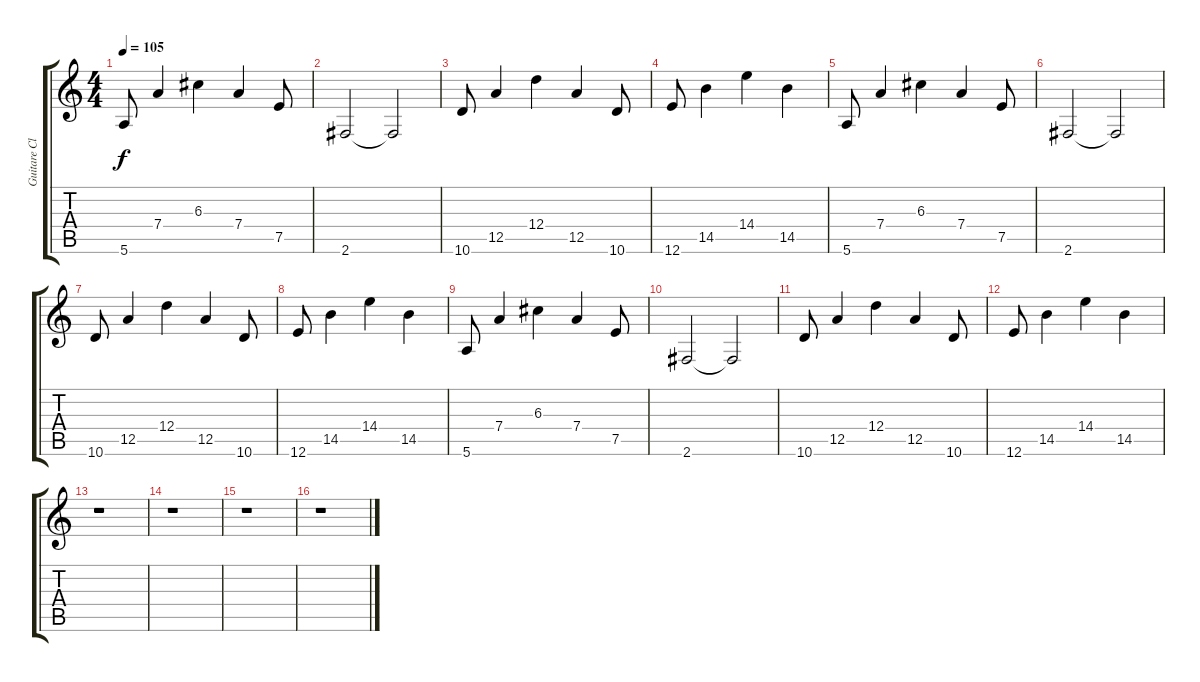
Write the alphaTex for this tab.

\track ("Guitare Clean" "Guitare Cl") {instrument electricguitarclean}
\staff {score tabs}
\tuning (E4 B3 G3 D3 A2 E2) {hide}
\ts (4 4)
\tempo 105
\clef g2
\ks c
5.6.8{dy f instrument electricguitarclean} 7.4.4 6.3.4 7.4.4 7.5.8 |
2.6.2 2.6{t}.2 |
10.6.8 12.5.4 12.4.4 12.5.4 10.6.8 |
12.6.8 14.5.4 14.4.4 14.5.4 |
5.6.8 7.4.4 6.3.4 7.4.4 7.5.8 |
2.6.2 2.6{t}.2 |
10.6.8 12.5.4 12.4.4 12.5.4 10.6.8 |
12.6.8 14.5.4 14.4.4 14.5.4 |
5.6.8 7.4.4 6.3.4 7.4.4 7.5.8 |
2.6.2 2.6{t}.2 |
10.6.8 12.5.4 12.4.4 12.5.4 10.6.8 |
12.6.8 14.5.4 14.4.4 14.5.4 |
r.1 |
r.1 |
r.1 |
r.1
